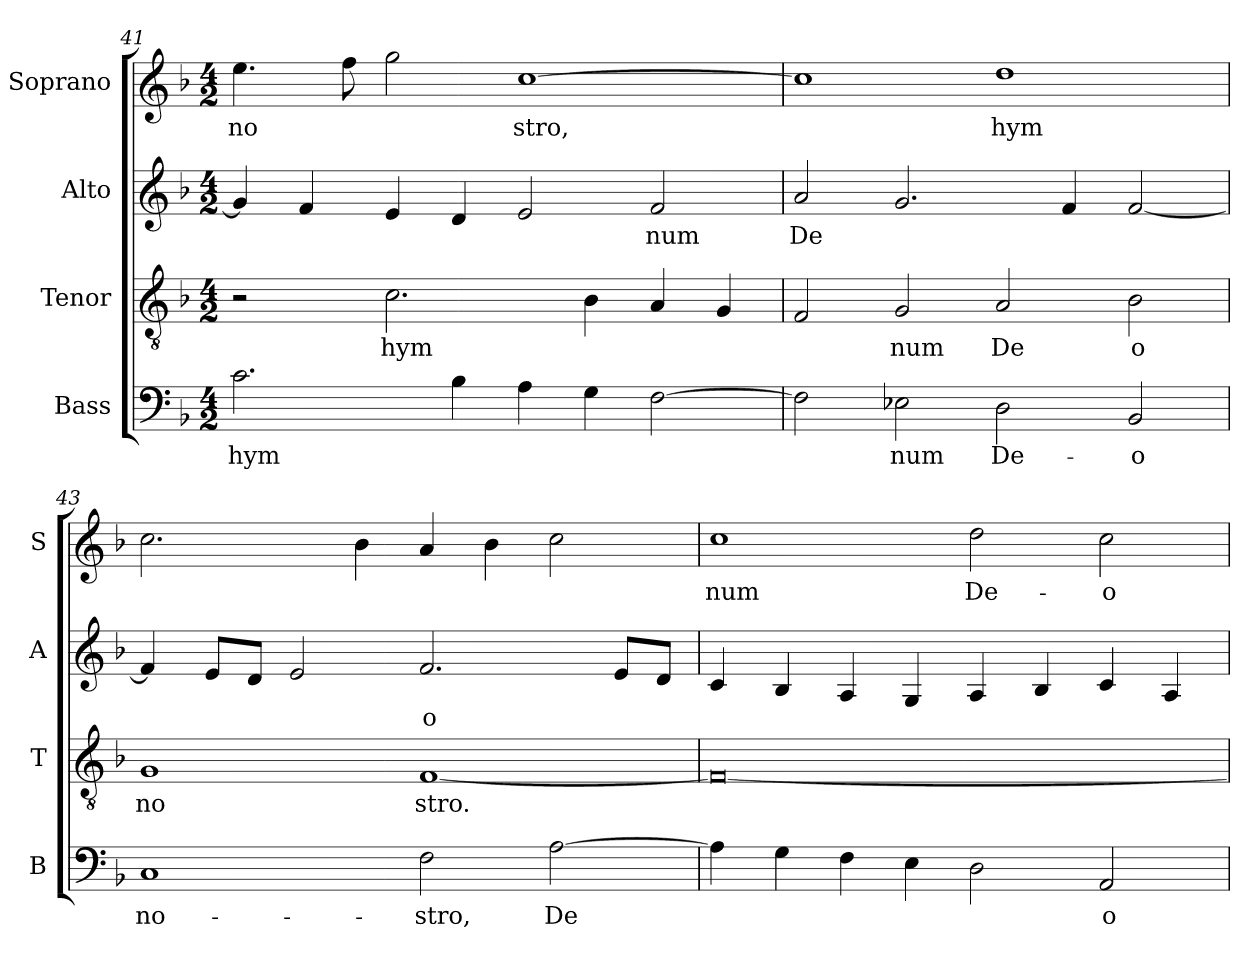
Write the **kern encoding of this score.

**kern	**text	**kern	**text	**kern	**text	**kern	**text
*part4	*part4	*part3	*part3	*part2	*part2	*part1	*part1
*staff4	*staff4	*staff3	*staff3	*staff2	*staff2	*staff1	*staff1
*I"Bass	*	*I"Tenor	*	*I"Alto	*	*I"Soprano	*
*I'B	*	*I'T	*	*I'A	*	*I'S	*
*clefF4	*	*clefGv2	*	*clefG2	*	*clefG2	*
*k[b-]	*	*k[b-]	*	*k[b-]	*	*k[b-]	*
*F:	*	*F:	*	*F:	*	*F:	*
*M4/2	*	*M4/2	*	*M4/2	*	*M4/2	*
=41	=41	=41	=41	=41	=41	=41	=41
!	!LO:LY:b:cj	!	!	!	!LO:LY:b:cj	!	!LO:LY:b:cj
2.c\	hym	2r	.	4g/]	--	4.ee\	no
!	!	!	!	!	!LO:LY:b:cj	!	!
.	.	.	.	4f/	--	.	.
!	!	!	!	!	!	!	!LO:LY:b:cj
.	.	.	.	.	.	8ff\	.
!	!	!	!LO:LY:b:cj	!	!LO:LY:b:cj	!	!LO:LY:b:cj
.	.	2.c\	hym	4e/	--	2gg\	.
!	!LO:LY:b:cj	!	!	!	!LO:LY:b:cj	!	!
4B-\	.	.	.	4d/	--	.	.
!	!LO:LY:b:cj	!	!	!	!LO:LY:b:cj	!	!LO:LY:b:cj
4A\	.	.	.	2e/	--	[<1cc	stro,
!	!LO:LY:b:cj	!	!LO:LY:b:cj	!	!	!	!
4G\	.	4B-\	.	.	.	.	.
!	!LO:LY:b:cj	!	!LO:LY:b:cj	!	!LO:LY:b:cj	!	!
[<2F\	.	4A/	.	2f/	-num	.	.
!	!	!	!LO:LY:b:cj	!	!	!	!
.	.	4G/	.	.	.	.	.
!!LO:PB:g=z
=42	=42	=42	=42	=42	=42	=42	=42
!	!LO:LY:b:cj	!	!LO:LY:b:cj	!	!LO:LY:b:cj	!	!LO:LY:b:cj
2F\]	.	2F/	.	2a/	De	1cc]	.
!	!LO:LY:b:cj	!	!LO:LY:b:cj	!	!LO:LY:b:cj	!	!
2E-X\	num	2G/	num	2.g/	.	.	.
!	!LO:LY:b:cj	!	!LO:LY:b:cj	!	!	!	!LO:LY:b:cj
2D\	De-	2A/	De	.	.	1dd	hym-
!	!	!	!	!	!LO:LY:b:cj	!	!
.	.	.	.	4f/	.	.	.
!	!LO:LY:b:cj	!	!LO:LY:b:cj	!	!LO:LY:b:cj	!	!
2BB-/	-o	2B-\	o	[<2f/	.	.	.
=43	=43	=43	=43	=43	=43	=43	=43
!	!LO:LY:b:cj	!	!LO:LY:b:cj	!	!LO:LY:b:cj	!	!LO:LY:b:cj
1C	no-	1G	no	4f/]	.	2.cc\	--
!	!	!	!	!	!LO:LY:b:cj	!	!
.	.	.	.	8e/L	.	.	.
!	!	!	!	!	!LO:LY:b:cj	!	!
.	.	.	.	8d/J	.	.	.
!	!	!	!	!	!LO:LY:b:cj	!	!
.	.	.	.	2e/	.	.	.
!	!	!	!	!	!	!	!LO:LY:b:cj
.	.	.	.	.	.	4b-\	--
!	!LO:LY:b:cj	!	!LO:LY:b:cj	!	!LO:LY:b:cj	!	!LO:LY:b:cj
2F\	-stro,	[<1F	stro.	2.f/	o	4a/	--
!	!	!	!	!	!	!	!LO:LY:b:cj
.	.	.	.	.	.	4b-\	--
!	!LO:LY:b:cj	!	!	!	!	!	!LO:LY:b:cj
[>2A\	De-	.	.	.	.	2cc\	--
!	!	!	!	!	!LO:LY:b:cj	!	!
.	.	.	.	8e/L	.	.	.
!	!	!	!	!	!LO:LY:b:cj	!	!
.	.	.	.	8d/J	.	.	.
=44	=44	=44	=44	=44	=44	=44	=44
!	!LO:LY:b:cj	!	!LO:LY:b:cj	!	!LO:LY:b:cj	!	!LO:LY:b:cj
4A\]	--	0F_<	.	4c/	.	1cc	-num
!	!LO:LY:b:cj	!	!	!	!LO:LY:b:cj	!	!
4G\	--	.	.	4B-/	.	.	.
!	!LO:LY:b:cj	!	!	!	!LO:LY:b:cj	!	!
4F\	--	.	.	4A/	.	.	.
!	!LO:LY:b:cj	!	!	!	!LO:LY:b:cj	!	!
4E\	--	.	.	4G/	.	.	.
!	!LO:LY:b:cj	!	!	!	!LO:LY:b:cj	!	!LO:LY:b:cj
2D\	--	.	.	4A/	.	2dd\	De-
!	!	!	!	!	!LO:LY:b:cj	!	!
.	.	.	.	4B-/	.	.	.
!	!LO:LY:b:cj	!	!	!	!LO:LY:b:cj	!	!LO:LY:b:cj
2AA/	-o	.	.	4c/	.	2cc\	-o
!	!	!	!	!	!LO:LY:b:cj	!	!
.	.	.	.	4A/	.	.	.
=	=	=	=	=	=	=	=
*-	*-	*-	*-	*-	*-	*-	*-
